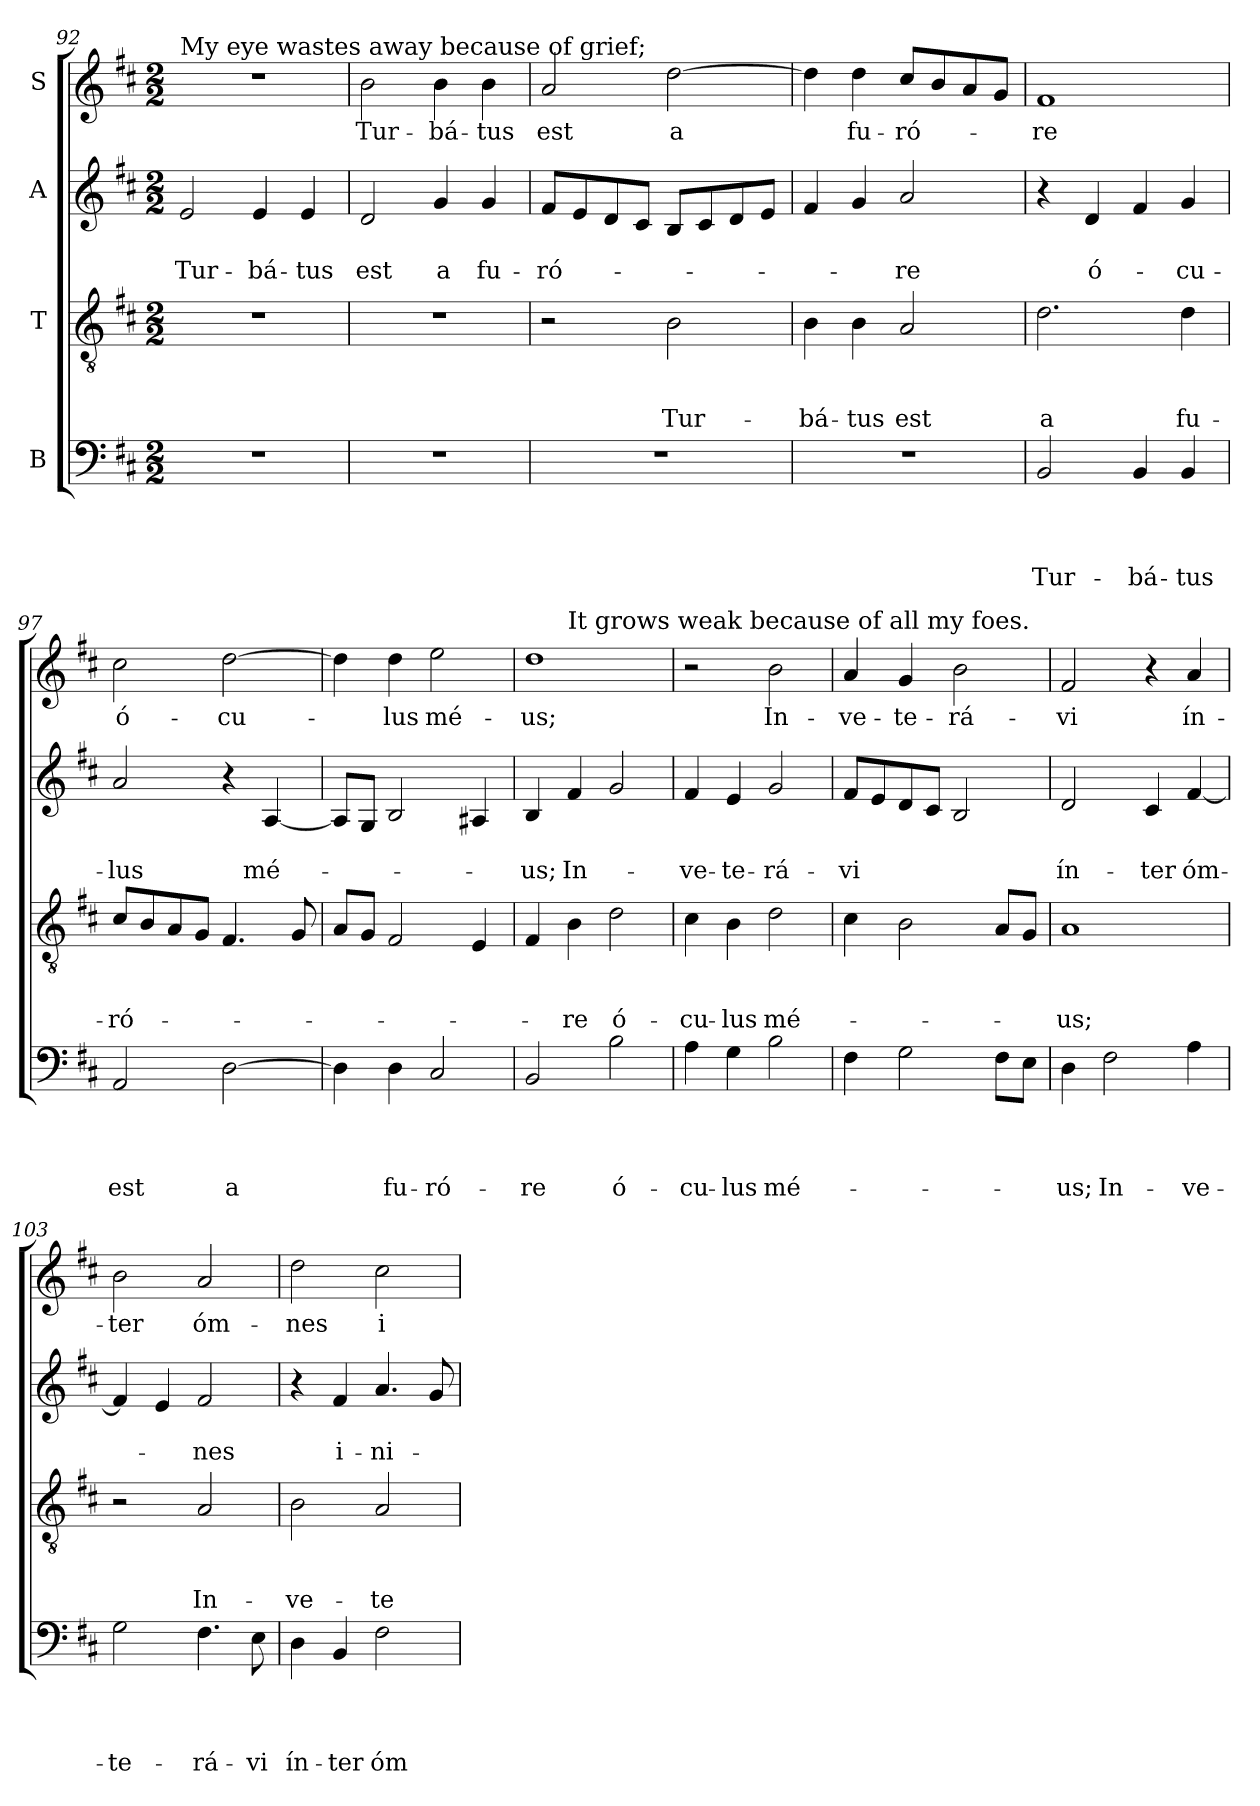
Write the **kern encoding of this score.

**kern	**text	**text	**text	**text	**kern	**text	**text	**text	**kern	**text	**text	**kern	**text
*part4	*part4	*part4	*part4	*part4	*part3	*part3	*part3	*part3	*part2	*part2	*part2	*part1	*part1
*staff4	*staff4	*staff4	*staff4	*staff4	*staff3	*staff3	*staff3	*staff3	*staff2	*staff2	*staff2	*staff1	*staff1
*I"B	*	*	*	*	*I"T	*	*	*	*I"A	*	*	*I"S	*
!!LO:LB:g=z
*clefF4	*	*	*	*	*clefGv2	*	*	*	*clefG2	*	*	*clefG2	*
*k[f#c#]	*	*	*	*	*k[f#c#]	*	*	*	*k[f#c#]	*	*	*k[f#c#]	*
*D:	*	*	*	*	*D:	*	*	*	*D:	*	*	*D:	*
*M2/2	*	*	*	*	*M2/2	*	*	*	*M2/2	*	*	*M2/2	*
=92	=92	=92	=92	=92	=92	=92	=92	=92	=92	=92	=92	=92	=92
!	!	!	!	!	!	!	!	!	!	!	!	!LO:TX:a:t=My eye wastes away because of grief;	!
!	!	!	!	!	!	!	!	!	!	!	!LO:LY:b	!	!
1r	.	.	.	.	1r	.	.	.	2e/	.	Tur-	1r	.
!	!	!	!	!	!	!	!	!	!	!	!LO:LY:b	!	!
.	.	.	.	.	.	.	.	.	4e/	.	-bá-	.	.
!	!	!	!	!	!	!	!	!	!	!	!LO:LY:b	!	!
.	.	.	.	.	.	.	.	.	4e/	.	-tus	.	.
=93	=93	=93	=93	=93	=93	=93	=93	=93	=93	=93	=93	=93	=93
!	!	!	!	!	!	!	!	!	!	!	!LO:LY:b	!	!LO:LY:b
1r	.	.	.	.	1r	.	.	.	2d/	.	est	2b\	Tur-
!	!	!	!	!	!	!	!	!	!	!	!LO:LY:b	!	!LO:LY:b
.	.	.	.	.	.	.	.	.	4g/	.	a	4b\	-bá-
!	!	!	!	!	!	!	!	!	!	!	!LO:LY:b	!	!LO:LY:b
.	.	.	.	.	.	.	.	.	4g/	.	fu-	4b\	-tus
=94	=94	=94	=94	=94	=94	=94	=94	=94	=94	=94	=94	=94	=94
!	!	!	!	!	!	!	!	!	!	!	!LO:LY:b	!	!LO:LY:b
1r	.	.	.	.	2r	.	.	.	8f#/L	.	-ró-	2a/	est
.	.	.	.	.	.	.	.	.	8e/	.	.	.	.
.	.	.	.	.	.	.	.	.	8d/	.	.	.	.
.	.	.	.	.	.	.	.	.	8c#/J	.	.	.	.
!	!	!	!	!	!	!	!	!LO:LY:b	!	!	!	!	!LO:LY:b
.	.	.	.	.	2B\	.	.	Tur-	8B/L	.	.	[2dd\	a
.	.	.	.	.	.	.	.	.	8c#/	.	.	.	.
.	.	.	.	.	.	.	.	.	8d/	.	.	.	.
.	.	.	.	.	.	.	.	.	8e/J	.	.	.	.
=95	=95	=95	=95	=95	=95	=95	=95	=95	=95	=95	=95	=95	=95
!	!	!	!	!	!	!	!	!LO:LY:b	!	!	!	!	!
1r	.	.	.	.	4B\	.	.	-bá-	4f#/	.	.	4dd\]	.
!	!	!	!	!	!	!	!	!LO:LY:b	!	!	!	!	!LO:LY:b
.	.	.	.	.	4B\	.	.	-tus	4g/	.	.	4dd\	fu-
!	!	!	!	!	!	!	!	!LO:LY:b	!	!	!LO:LY:b	!	!LO:LY:b
.	.	.	.	.	2A/	.	.	est	2a/	.	-re	8cc#/L	-ró-
.	.	.	.	.	.	.	.	.	.	.	.	8b/	.
.	.	.	.	.	.	.	.	.	.	.	.	8a/	.
.	.	.	.	.	.	.	.	.	.	.	.	8g/J	.
=96	=96	=96	=96	=96	=96	=96	=96	=96	=96	=96	=96	=96	=96
!	!	!	!	!LO:LY:b	!	!	!	!LO:LY:b	!	!	!	!	!LO:LY:b
2BB/	.	.	.	Tur-	2.d\	.	.	a	4r	.	.	1f#	-re
!	!	!	!	!	!	!	!	!	!	!	!LO:LY:b	!	!
.	.	.	.	.	.	.	.	.	4d/	.	ó-	.	.
!	!	!	!	!LO:LY:b	!	!	!	!	!	!	!	!	!
4BB/	.	.	.	-bá-	.	.	.	.	4f#/	.	.	.	.
!	!	!	!	!LO:LY:b	!	!	!	!LO:LY:b	!	!	!LO:LY:b	!	!
4BB/	.	.	.	-tus	4d\	.	.	fu-	4g/	.	-cu-	.	.
!!LO:PB:g=z
=97	=97	=97	=97	=97	=97	=97	=97	=97	=97	=97	=97	=97	=97
!	!	!	!	!LO:LY:b	!	!	!	!LO:LY:b	!	!	!LO:LY:b	!	!LO:LY:b
2AA/	.	.	.	est	8c#/L	.	.	-ró-	2a/	.	-lus	2cc#\	ó-
.	.	.	.	.	8B/	.	.	.	.	.	.	.	.
.	.	.	.	.	8A/	.	.	.	.	.	.	.	.
.	.	.	.	.	8G/J	.	.	.	.	.	.	.	.
!	!	!	!	!LO:LY:b	!	!	!	!	!	!	!	!	!LO:LY:b
[2D\	.	.	.	a	4.F#/	.	.	.	4r	.	.	[2dd\	-cu-
!	!	!	!	!	!	!	!	!	!	!	!LO:LY:b	!	!
.	.	.	.	.	.	.	.	.	[4A/	.	mé-	.	.
.	.	.	.	.	8G/	.	.	.	.	.	.	.	.
=98	=98	=98	=98	=98	=98	=98	=98	=98	=98	=98	=98	=98	=98
4D\]	.	.	.	.	8A/L	.	.	.	8A/L]	.	.	4dd\]	.
.	.	.	.	.	8G/J	.	.	.	8G/J	.	.	.	.
!	!	!	!	!LO:LY:b	!	!	!	!	!	!	!	!	!LO:LY:b
4D\	.	.	.	fu-	2F#/	.	.	.	2B/	.	.	4dd\	-lus
!	!	!	!	!LO:LY:b	!	!	!	!	!	!	!	!	!LO:LY:b
2C#/	.	.	.	-ró-	.	.	.	.	.	.	.	2ee\	mé-
.	.	.	.	.	4E/	.	.	.	4A#i/	.	.	.	.
=99	=99	=99	=99	=99	=99	=99	=99	=99	=99	=99	=99	=99	=99
!	!	!	!	!LO:LY:b	!	!	!	!	!	!	!LO:LY:b	!	!LO:LY:b
*	*	*	*	*	*	*	*	*	*	*	*	*^	*
2BB/	.	.	.	-re	4F#/	.	.	.	4B/	.	-us;	1dd	4ryy	-us;
!	!	!	!	!	!	!	!	!	!	!	!	!	!LO:TX:a:t=It grows weak because of all my foes.	!
!	!	!	!	!	!	!	!	!LO:LY:b	!	!	!LO:LY:b	!	!	!
.	.	.	.	.	4B\	.	.	-re	4f#/	.	In-	.	2.ryy	.
!	!	!	!	!LO:LY:b	!	!	!	!LO:LY:b	!	!	!	!	!	!
2B\	.	.	.	ó-	2d\	.	.	ó-	2g/	.	.	.	.	.
=100	=100	=100	=100	=100	=100	=100	=100	=100	=100	=100	=100	=100	=100	=100
!	!	!	!	!LO:LY:b	!	!	!	!LO:LY:b	!	!	!LO:LY:b	!	!	!
*	*	*	*	*	*	*	*	*	*	*	*	*v	*v	*
4A\	.	.	.	-cu-	4c#\	.	.	-cu-	4f#/	.	-ve-	2r	.
!	!	!	!	!LO:LY:b	!	!	!	!LO:LY:b	!	!	!LO:LY:b	!	!
4G\	.	.	.	-lus	4B\	.	.	-lus	4e/	.	-te-	.	.
!	!	!	!	!LO:LY:b	!	!	!	!LO:LY:b	!	!	!LO:LY:b	!	!LO:LY:b
2B\	.	.	.	mé-	2d\	.	.	mé-	2g/	.	-rá-	2b\	In-
=101	=101	=101	=101	=101	=101	=101	=101	=101	=101	=101	=101	=101	=101
!	!	!	!	!	!	!	!	!	!	!	!LO:LY:b	!	!LO:LY:b
4F#\	.	.	.	.	4c#\	.	.	.	8f#/L	.	-vi	4a/	-ve-
.	.	.	.	.	.	.	.	.	8e/	.	.	.	.
!	!	!	!	!	!	!	!	!	!	!	!	!	!LO:LY:b
2G\	.	.	.	.	2B\	.	.	.	8d/	.	.	4g/	-te-
.	.	.	.	.	.	.	.	.	8c#/J	.	.	.	.
!	!	!	!	!	!	!	!	!	!	!	!	!	!LO:LY:b
.	.	.	.	.	.	.	.	.	2B/	.	.	2b\	-rá-
8F#\L	.	.	.	.	8A/L	.	.	.	.	.	.	.	.
8E\J	.	.	.	.	8G/J	.	.	.	.	.	.	.	.
=102	=102	=102	=102	=102	=102	=102	=102	=102	=102	=102	=102	=102	=102
!	!	!	!	!LO:LY:b	!	!	!	!LO:LY:b	!	!	!LO:LY:b	!	!LO:LY:b
4D\	.	.	.	-us;	1A	.	.	-us;	2d/	.	ín-	2f#/	-vi
!	!	!	!	!LO:LY:b	!	!	!	!	!	!	!	!	!
2F#\	.	.	.	In-	.	.	.	.	.	.	.	.	.
!	!	!	!	!	!	!	!	!	!	!	!LO:LY:b	!	!
.	.	.	.	.	.	.	.	.	4c#/	.	-ter	4r	.
!	!	!	!	!LO:LY:b	!	!	!	!	!	!	!LO:LY:b	!	!LO:LY:b
4A\	.	.	.	-ve-	.	.	.	.	[4f#/	.	óm-	4a/	ín-
!!LO:LB:g=z
=103	=103	=103	=103	=103	=103	=103	=103	=103	=103	=103	=103	=103	=103
!	!	!	!	!LO:LY:b	!	!	!	!	!	!	!	!	!LO:LY:b
2G\	.	.	.	-te-	2r	.	.	.	4f#/]	.	.	2b\	-ter
.	.	.	.	.	.	.	.	.	4e/	.	.	.	.
!	!	!	!	!LO:LY:b	!	!	!	!LO:LY:b	!	!	!LO:LY:b	!	!LO:LY:b
4.F#\	.	.	.	-rá-	2A/	.	.	In-	2f#/	.	-nes	2a/	óm-
!	!	!	!	!LO:LY:b	!	!	!	!	!	!	!	!	!
8E\	.	.	.	-vi	.	.	.	.	.	.	.	.	.
=104	=104	=104	=104	=104	=104	=104	=104	=104	=104	=104	=104	=104	=104
!	!	!	!	!LO:LY:b	!	!	!	!LO:LY:b	!	!	!	!	!LO:LY:b
4D\	.	.	.	ín-	2B\	.	.	-ve-	4r	.	.	2dd\	-nes
!	!	!	!	!LO:LY:b	!	!	!	!	!	!	!LO:LY:b	!	!
4BB/	.	.	.	-ter	.	.	.	.	4f#/	.	i-	.	.
!	!	!	!	!LO:LY:b	!	!	!	!LO:LY:b	!	!	!LO:LY:b	!	!LO:LY:b
2F#\	.	.	.	óm-	2A/	.	.	-te-	4.a/	.	-ni-	2cc#\	i-
.	.	.	.	.	.	.	.	.	8g/	.	.	.	.
=	=	=	=	=	=	=	=	=	=	=	=	=	=
*-	*-	*-	*-	*-	*-	*-	*-	*-	*-	*-	*-	*-	*-
